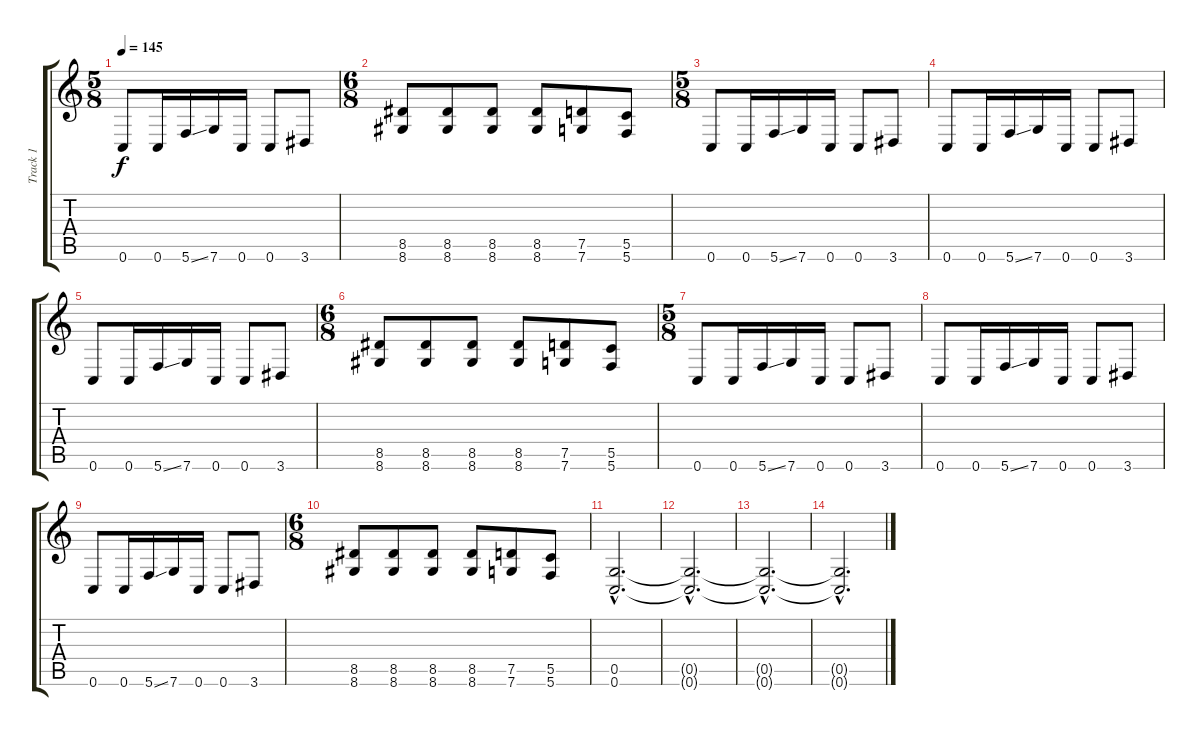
\track ("Track 1" "Track 1") {instrument electricguitarjazz}
\staff {score tabs}
\tuning (D4 A3 F3 C3 G2 C2) {hide}
\ts (5 8)
\tempo 145
\clef g2
\ks c
0.6.8{dy f} 0.6.16 5.6{ss}.16 7.6.16 0.6.16 0.6.8 3.6.8 |
\ts (6 8)
(8.5 8.6).8 (8.5 8.6).8 (8.5 8.6).8 (8.5 8.6).8 (7.5 7.6).8 (5.5 5.6).8 |
\ts (5 8)
0.6.8 0.6.16 5.6{ss}.16 7.6.16 0.6.16 0.6.8 3.6.8 |
0.6.8 0.6.16 5.6{ss}.16 7.6.16 0.6.16 0.6.8 3.6.8 |
0.6.8 0.6.16 5.6{ss}.16 7.6.16 0.6.16 0.6.8 3.6.8 |
\ts (6 8)
(8.5 8.6).8 (8.5 8.6).8 (8.5 8.6).8 (8.5 8.6).8 (7.5 7.6).8 (5.5 5.6).8 |
\ts (5 8)
0.6.8 0.6.16 5.6{ss}.16 7.6.16 0.6.16 0.6.8 3.6.8 |
0.6.8 0.6.16 5.6{ss}.16 7.6.16 0.6.16 0.6.8 3.6.8 |
0.6.8 0.6.16 5.6{ss}.16 7.6.16 0.6.16 0.6.8 3.6.8 |
\ts (6 8)
(8.5 8.6).8 (8.5 8.6).8 (8.5 8.6).8 (8.5 8.6).8 (7.5 7.6).8 (5.5 5.6).8 |
(0.5{hac} 0.6{hac}).2{d} |
(0.5{hac t} 0.6{hac t}).2{d} |
(0.5{hac t} 0.6{hac t}).2{d} |
(0.5{hac t} 0.6{hac t}).2{d}
